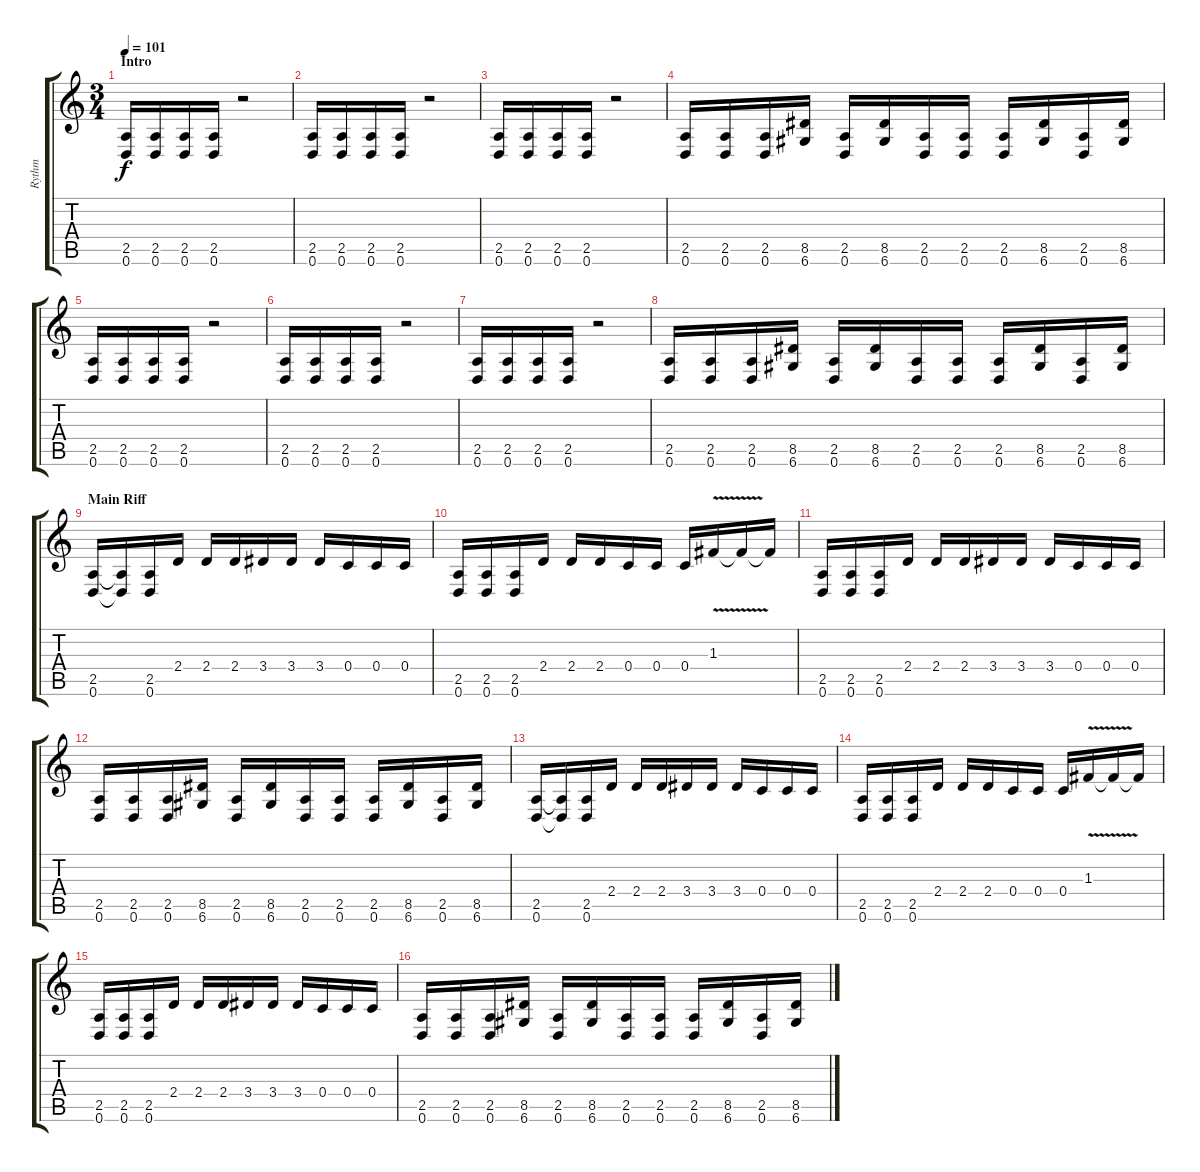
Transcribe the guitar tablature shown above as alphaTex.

\track ("Rythm" "Rythm") {instrument distortionguitar}
\staff {score tabs}
\tuning (D4 A3 F3 C3 G2 D2) {hide}
\ts (3 4)
\section ("" "Intro")
\tempo 101
\clef g2
\ks c
(2.5 0.6).16{dy f instrument distortionguitar} (2.5 0.6).16 (2.5 0.6).16 (2.5 0.6).16 r.2 |
(2.5 0.6).16 (2.5 0.6).16 (2.5 0.6).16 (2.5 0.6).16 r.2 |
(2.5 0.6).16 (2.5 0.6).16 (2.5 0.6).16 (2.5 0.6).16 r.2 |
(2.5 0.6).16 (2.5 0.6).16 (2.5 0.6).16 (8.5 6.6).16 (2.5 0.6).16 (8.5 6.6).16 (2.5 0.6).16 (2.5 0.6).16 (2.5 0.6).16 (8.5 6.6).16 (2.5 0.6).16 (8.5 6.6).16 |
(2.5 0.6).16 (2.5 0.6).16 (2.5 0.6).16 (2.5 0.6).16 r.2 |
(2.5 0.6).16 (2.5 0.6).16 (2.5 0.6).16 (2.5 0.6).16 r.2 |
(2.5 0.6).16 (2.5 0.6).16 (2.5 0.6).16 (2.5 0.6).16 r.2 |
(2.5 0.6).16 (2.5 0.6).16 (2.5 0.6).16 (8.5 6.6).16 (2.5 0.6).16 (8.5 6.6).16 (2.5 0.6).16 (2.5 0.6).16 (2.5 0.6).16 (8.5 6.6).16 (2.5 0.6).16 (8.5 6.6).16 |
\section ("" "Main Riff")
(2.5 0.6).16 (2.5{t} 0.6{t}).16 (2.5 0.6).16 2.4.16 2.4.16 2.4.16 3.4.16 3.4.16 3.4.16 0.4.16 0.4.16 0.4.16 |
(2.5 0.6).16 (2.5 0.6).16 (2.5 0.6).16 2.4.16 2.4.16 2.4.16 0.4.16 0.4.16 0.4.16 1.3{v}.16 1.3{t}.16 1.3{t}.16 |
(2.5 0.6).16 (2.5 0.6).16 (2.5 0.6).16 2.4.16 2.4.16 2.4.16 3.4.16 3.4.16 3.4.16 0.4.16 0.4.16 0.4.16 |
(2.5 0.6).16 (2.5 0.6).16 (2.5 0.6).16 (8.5 6.6).16 (2.5 0.6).16 (8.5 6.6).16 (2.5 0.6).16 (2.5 0.6).16 (2.5 0.6).16 (8.5 6.6).16 (2.5 0.6).16 (8.5 6.6).16 |
(2.5 0.6).16 (2.5{t} 0.6{t}).16 (2.5 0.6).16 2.4.16 2.4.16 2.4.16 3.4.16 3.4.16 3.4.16 0.4.16 0.4.16 0.4.16 |
(2.5 0.6).16 (2.5 0.6).16 (2.5 0.6).16 2.4.16 2.4.16 2.4.16 0.4.16 0.4.16 0.4.16 1.3{v}.16 1.3{t}.16 1.3{t}.16 |
(2.5 0.6).16 (2.5 0.6).16 (2.5 0.6).16 2.4.16 2.4.16 2.4.16 3.4.16 3.4.16 3.4.16 0.4.16 0.4.16 0.4.16 |
(2.5 0.6).16 (2.5 0.6).16 (2.5 0.6).16 (8.5 6.6).16 (2.5 0.6).16 (8.5 6.6).16 (2.5 0.6).16 (2.5 0.6).16 (2.5 0.6).16 (8.5 6.6).16 (2.5 0.6).16 (8.5 6.6).16
